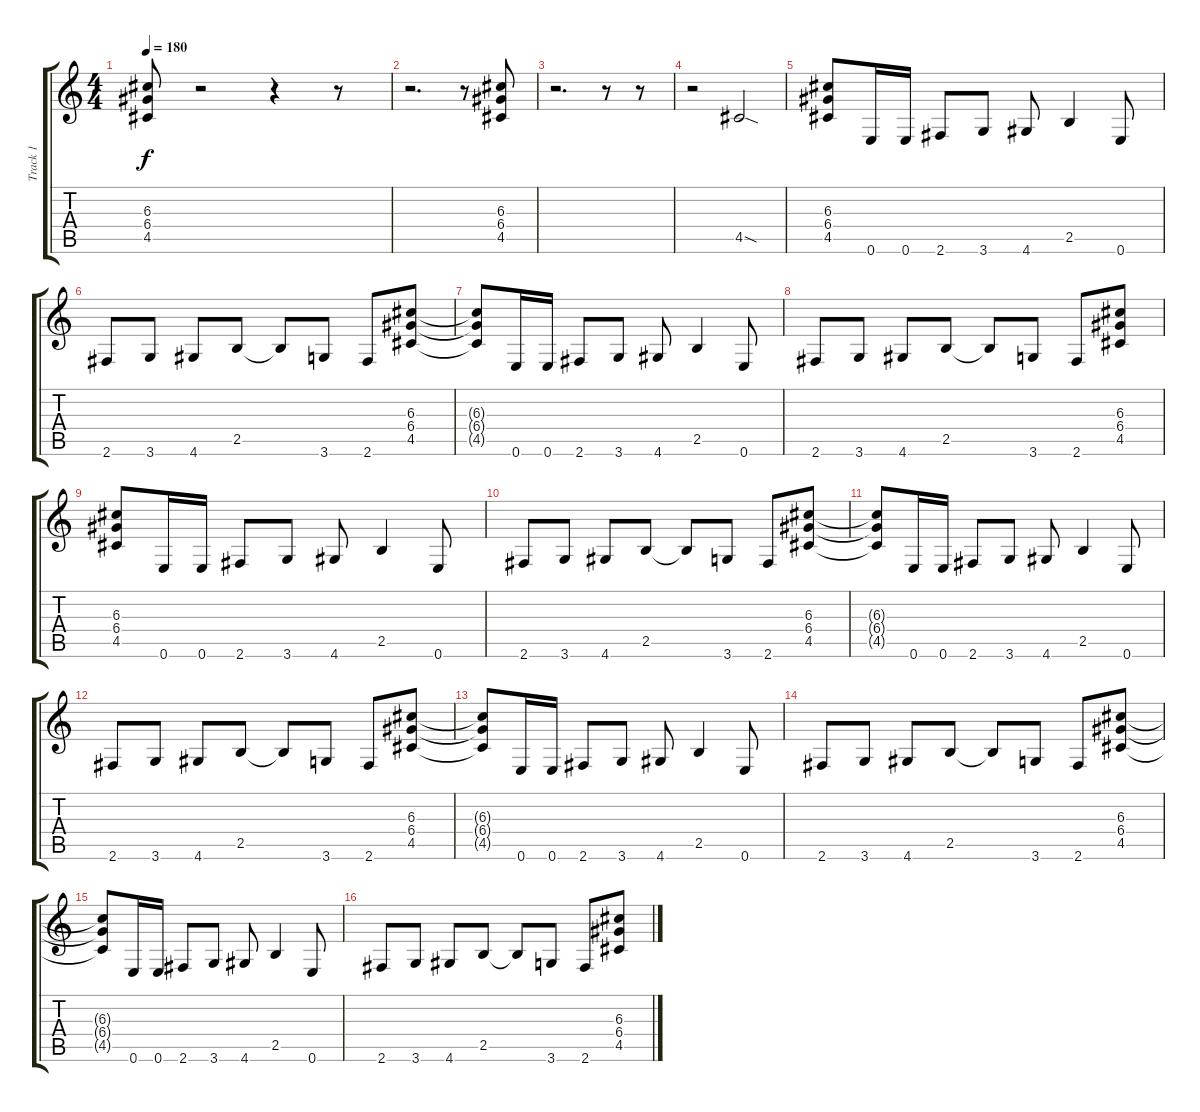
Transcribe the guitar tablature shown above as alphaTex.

\track ("Track 1" "Track 1") {instrument overdrivenguitar}
\staff {score tabs}
\tuning (E4 B3 G3 D3 A2 E2) {hide}
\ts (4 4)
\tempo 180
\clef g2
\ks c
(6.3 6.4 4.5).8{dy f instrument overdrivenguitar} r.2 r.4 r.8 |
r.2{d} r.8 (6.3 6.4 4.5).8 |
r.2{d} r.8 r.8 |
r.2 4.5{sod}.2 |
(6.3 6.4 4.5).8 0.6.16 0.6.16 2.6.8 3.6.8 4.6.8 2.5.4 0.6.8 |
2.6.8 3.6.8 4.6.8 2.5.8 2.5{t}.8 3.6.8 2.6.8 (6.3 6.4 4.5).8 |
(6.3{t} 6.4{t} 4.5{t}).8 0.6.16 0.6.16 2.6.8 3.6.8 4.6.8 2.5.4 0.6.8 |
2.6.8 3.6.8 4.6.8 2.5.8 2.5{t}.8 3.6.8 2.6.8 (6.3 6.4 4.5).8 |
(6.3 6.4 4.5).8 0.6.16 0.6.16 2.6.8 3.6.8 4.6.8 2.5.4 0.6.8 |
2.6.8 3.6.8 4.6.8 2.5.8 2.5{t}.8 3.6.8 2.6.8 (6.3 6.4 4.5).8 |
(6.3{t} 6.4{t} 4.5{t}).8 0.6.16 0.6.16 2.6.8 3.6.8 4.6.8 2.5.4 0.6.8 |
2.6.8 3.6.8 4.6.8 2.5.8 2.5{t}.8 3.6.8 2.6.8 (6.3 6.4 4.5).8 |
(6.3{t} 6.4{t} 4.5{t}).8 0.6.16 0.6.16 2.6.8 3.6.8 4.6.8 2.5.4 0.6.8 |
2.6.8 3.6.8 4.6.8 2.5.8 2.5{t}.8 3.6.8 2.6.8 (6.3 6.4 4.5).8 |
(6.3{t} 6.4{t} 4.5{t}).8 0.6.16 0.6.16 2.6.8 3.6.8 4.6.8 2.5.4 0.6.8 |
2.6.8 3.6.8 4.6.8 2.5.8 2.5{t}.8 3.6.8 2.6.8 (6.3 6.4 4.5).8
